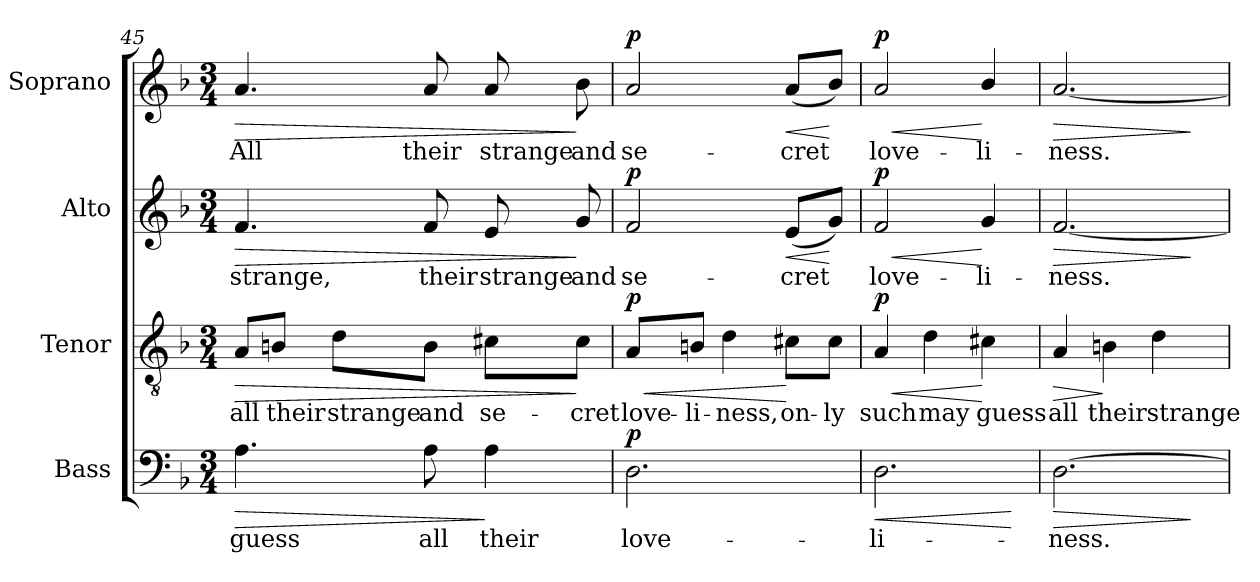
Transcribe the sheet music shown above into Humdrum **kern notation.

**kern	**text	**dynam	**kern	**text	**dynam	**kern	**text	**dynam	**kern	**text	**dynam
*part4	*part4	*part4	*part3	*part3	*part3	*part2	*part2	*part2	*part1	*part1	*part1
*staff4	*staff4	*staff4	*staff3	*staff3	*staff3	*staff2	*staff2	*staff2	*staff1	*staff1	*staff1
*I"Bass	*	*	*I"Tenor	*	*	*I"Alto	*	*	*I"Soprano	*	*
*I'B.	*	*	*I'T.	*	*	*I'A.	*	*	*I'S.	*	*
*clefF4	*	*	*clefGv2	*	*	*clefG2	*	*	*clefG2	*	*
*	*	*	*ITrd7c12	*	*	*	*	*	*	*	*
*k[b-]	*	*	*k[b-]	*	*	*k[b-]	*	*	*k[b-]	*	*
*F:	*	*	*F:	*	*	*F:	*	*	*F:	*	*
*M3/4	*	*	*M3/4	*	*	*M3/4	*	*	*M3/4	*	*
=45	=45	=45	=45	=45	=45	=45	=45	=45	=45	=45	=45
!	!LO:LY:b:color=#000000	!LO:HP:b	!	!	!	!	!	!	!	!	!
!	!	!	!	!LO:LY:b:color=#000000	!LO:HP:b	!	!	!	!	!	!
!	!	!	!	!	!	!	!LO:LY:b:color=#000000	!LO:HP:b	!	!	!
!	!	!	!	!	!	!	!	!	!	!LO:LY:b:color=#000000	!LO:HP:b
4.Ai\	guess	>	8AAi/L	all	>	4.fi/	strange,	>	4.ai/	All	>
!	!	!	!	!LO:LY:b:color=#000000	!	!	!	!	!	!	!
.	.	.	8BBni/J	their	.	.	.	.	.	.	.
!	!	!	!	!LO:LY:b:color=#000000	!	!	!	!	!	!	!
.	.	.	8Di\L	strange	.	.	.	.	.	.	.
!	!LO:LY:b:color=#000000	!	!	!	!	!	!	!	!	!	!
!	!	!	!	!LO:LY:b:color=#000000	!	!	!	!	!	!	!
!	!	!	!	!	!	!	!LO:LY:b:color=#000000	!	!	!	!
!	!	!	!	!	!	!	!	!	!	!LO:LY:b:color=#000000	!
8Ai\	all	.	8BBi\J	and	.	8fi/	their	.	8ai/	their	.
!	!LO:LY:b:color=#000000	!	!	!	!	!	!	!	!	!	!
!	!	!	!	!LO:LY:b:color=#000000	!	!	!	!	!	!	!
!	!	!	!	!	!	!	!LO:LY:b:color=#000000	!	!	!	!
!	!	!	!	!	!	!	!	!	!	!LO:LY:b:color=#000000	!
4Ai\	their	]	8C#Xi\L	se-	.	8ei/	strange	.	8ai/	strange	.
!	!	!	!	!LO:LY:b:color=#000000	!	!	!	!	!	!	!
!	!	!	!	!	!	!	!LO:LY:b:color=#000000	!	!	!	!
!	!	!	!	!	!	!	!	!	!	!LO:LY:b:color=#000000	!
.	.	.	8C#i\J	-cret	]	8gi/	and	]	8b-i\	and	]
!!LO:LB:g=z
=46	=46	=46	=46	=46	=46	=46	=46	=46	=46	=46	=46
!	!LO:LY:b:color=#000000	!	!	!	!	!	!	!	!	!	!
!	!	!	!	!LO:LY:b:color=#000000	!LO:HP:b	!	!	!	!	!	!
!	!	!	!	!	!	!	!LO:LY:b:color=#000000	!	!	!	!
!	!	!	!	!	!	!	!	!	!	!LO:LY:b:color=#000000	!
2.Di\	love-	p	8AAi/L	love-	< p	2fi/	se-	p	2ai/	se-	p
!	!	!	!	!LO:LY:b:color=#000000	!	!	!	!	!	!	!
.	.	.	8BBni/J	-li-	.	.	.	.	.	.	.
!	!	!	!	!LO:LY:b:color=#000000	!	!	!	!	!	!	!
.	.	.	4Di\	-ness,	.	.	.	.	.	.	.
!	!	!	!	!LO:LY:b:color=#000000	!	!	!	!	!	!	!
!	!	!	!	!	!	!	!LO:LY:b:color=#000000	!LO:HP:b	!	!	!
!	!	!	!	!	!	!	!	!	!	!LO:LY:b:color=#000000	!LO:HP:b
.	.	.	8C#Xi\L	on-	[	(8ei/L	-cret	<	(8ai/L	-cret	<
!	!	!	!	!LO:LY:b:color=#000000	!	!	!	!	!	!	!
.	.	.	8C#i\J	-ly	.	8gi/J)	.	[	8b-i/J)	.	[
=47	=47	=47	=47	=47	=47	=47	=47	=47	=47	=47	=47
!	!LO:LY:b:color=#000000	!LO:HP:b	!	!	!	!	!	!	!	!	!
!	!	!	!	!LO:LY:b:color=#000000	!LO:HP:b	!	!	!	!	!	!
!	!	!	!	!	!	!	!LO:LY:b:color=#000000	!LO:HP:b	!	!	!
!	!	!	!	!	!	!	!	!	!	!LO:LY:b:color=#000000	!LO:HP:b
2.Di\	-li-	<	4AAi/	such	< p	2fi/	love-	< p	2ai/	love-	< p
!	!	!	!	!LO:LY:b:color=#000000	!	!	!	!	!	!	!
.	.	.	4Di\	may	.	.	.	.	.	.	.
!	!	!	!	!LO:LY:b:color=#000000	!	!	!	!	!	!	!
!	!	!	!	!	!	!	!LO:LY:b:color=#000000	!	!	!	!
!	!	!	!	!	!	!	!	!	!	!LO:LY:b:color=#000000	!
.	.	.	4C#Xi\	guess	[	4gi/	-li-	[	4b-i/	-li-	[
.	.	[	.	.	.	.	.	.	.	.	.
=48	=48	=48	=48	=48	=48	=48	=48	=48	=48	=48	=48
!	!LO:LY:b:color=#000000	!LO:HP:b	!	!	!	!	!	!	!	!	!
!	!	!	!	!LO:LY:b:color=#000000	!LO:HP:b	!	!	!	!	!	!
!	!	!	!	!	!	!	!LO:LY:b:color=#000000	!LO:HP:b	!	!	!
!	!	!	!	!	!	!	!	!	!	!LO:LY:b:color=#000000	!LO:HP:b
[2.Di\	-ness.	>	4AAi/	all	>	[2.fi/	-ness.	>	[2.ai/	-ness.	>
!	!	!	!	!LO:LY:b:color=#000000	!	!	!	!	!	!	!
.	.	.	4BBni\	their	]	.	.	.	.	.	.
!	!	!	!	!LO:LY:b:color=#000000	!	!	!	!	!	!	!
.	.	.	4Di\	strange	.	.	.	.	.	.	.
.	.	]	.	.	.	.	.	]	.	.	]
=	=	=	=	=	=	=	=	=	=	=	=
*-	*-	*-	*-	*-	*-	*-	*-	*-	*-	*-	*-
